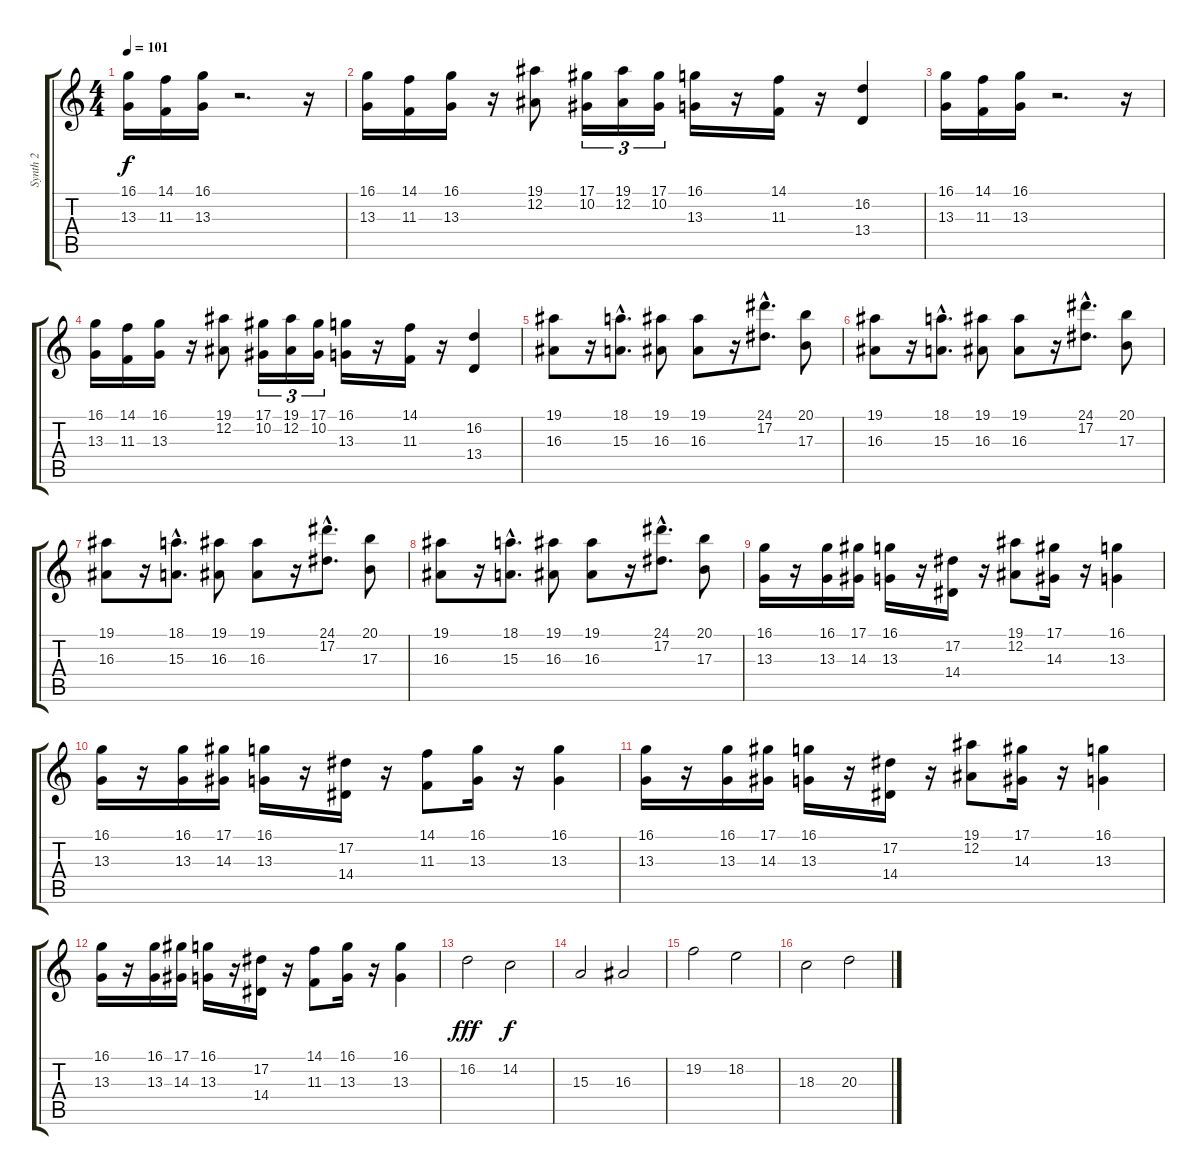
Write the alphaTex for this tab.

\track ("Synth 2" "Synth 2") {instrument stringensemble1}
\staff {score tabs}
\tuning (Eb4 Bb3 Gb3 Db3 Ab2 Eb2) {hide}
\ts (4 4)
\tempo 101
\clef g2
\ks c
(16.1 13.3).16{dy f} (14.1 11.3).16 (16.1 13.3).16 r.2{d} r.16 |
(16.1 13.3).16 (14.1 11.3).16 (16.1 13.3).16 r.16 (19.1 12.2).8 (17.1 10.2).16{tu (3 2)} (19.1 12.2).16{tu (3 2)} (17.1 10.2).16{tu (3 2)} (16.1 13.3).16 r.16 (14.1 11.3).16 r.16 (16.2 13.4).4 |
(16.1 13.3).16 (14.1 11.3).16 (16.1 13.3).16 r.2{d} r.16 |
(16.1 13.3).16 (14.1 11.3).16 (16.1 13.3).16 r.16 (19.1 12.2).8 (17.1 10.2).16{tu (3 2)} (19.1 12.2).16{tu (3 2)} (17.1 10.2).16{tu (3 2)} (16.1 13.3).16 r.16 (14.1 11.3).16 r.16 (16.2 13.4).4 |
(19.1 16.3).8 r.16 (18.1{hac} 15.3{hac}).8{d} (19.1 16.3).8 (19.1 16.3).8 r.16 (24.1{hac} 17.2{hac}).8{d} (20.1 17.3).8 |
(19.1 16.3).8 r.16 (18.1{hac} 15.3{hac}).8{d} (19.1 16.3).8 (19.1 16.3).8 r.16 (24.1{hac} 17.2{hac}).8{d} (20.1 17.3).8 |
(19.1 16.3).8 r.16 (18.1{hac} 15.3{hac}).8{d} (19.1 16.3).8 (19.1 16.3).8 r.16 (24.1{hac} 17.2{hac}).8{d} (20.1 17.3).8 |
(19.1 16.3).8 r.16 (18.1{hac} 15.3{hac}).8{d} (19.1 16.3).8 (19.1 16.3).8 r.16 (24.1{hac} 17.2{hac}).8{d} (20.1 17.3).8 |
(16.1 13.3).16 r.16 (16.1 13.3).16 (17.1 14.3).16 (16.1 13.3).16 r.16 (17.2 14.4).16 r.16 (19.1 12.2).8 (17.1 14.3).16 r.16 (16.1 13.3).4 |
(16.1 13.3).16 r.16 (16.1 13.3).16 (17.1 14.3).16 (16.1 13.3).16 r.16 (17.2 14.4).16 r.16 (14.1 11.3).8 (16.1 13.3).16 r.16 (16.1 13.3).4 |
(16.1 13.3).16 r.16 (16.1 13.3).16 (17.1 14.3).16 (16.1 13.3).16 r.16 (17.2 14.4).16 r.16 (19.1 12.2).8 (17.1 14.3).16 r.16 (16.1 13.3).4 |
(16.1 13.3).16 r.16 (16.1 13.3).16 (17.1 14.3).16 (16.1 13.3).16 r.16 (17.2 14.4).16 r.16 (14.1 11.3).8 (16.1 13.3).16 r.16 (16.1 13.3).4 |
16.2.2{dy fff volume 16 instrument flute} 14.2.2{dy f} |
15.3.2 16.3.2 |
19.2.2 18.2.2 |
18.3.2 20.3.2
